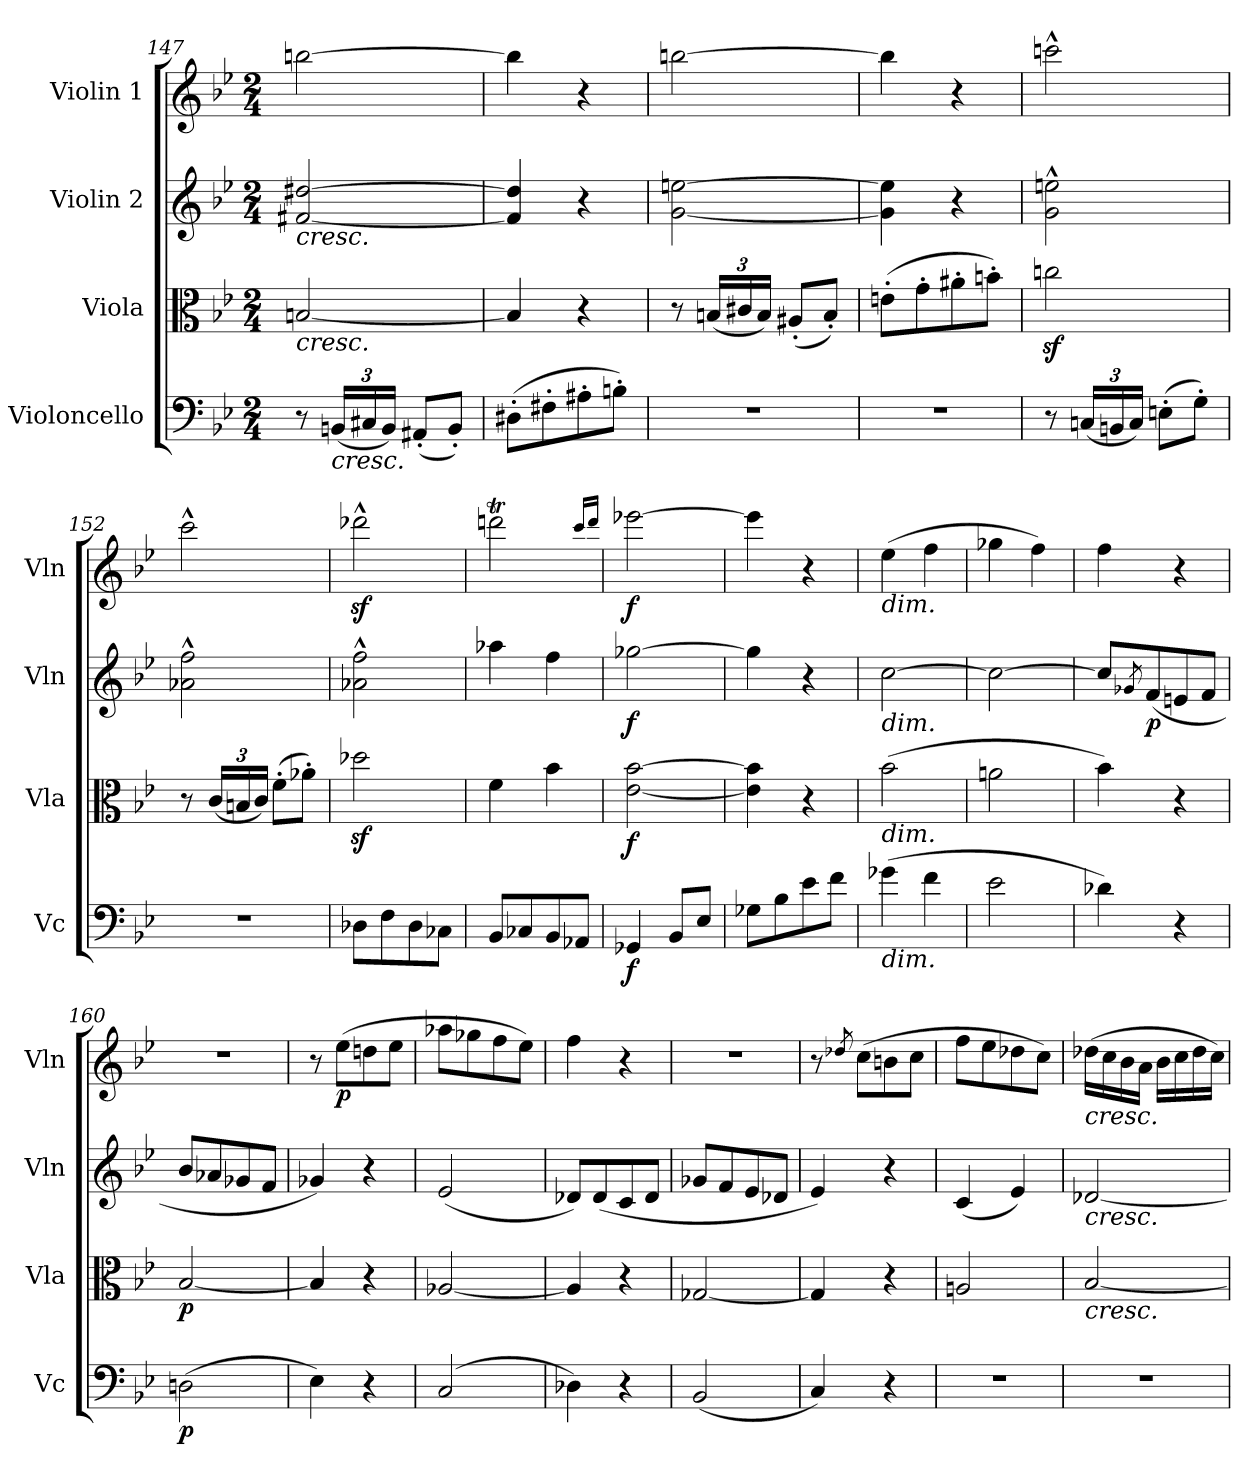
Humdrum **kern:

**kern	**dynam	**kern	**dynam	**kern	**dynam	**kern	**dynam
*part4	*part4	*part3	*part3	*part2	*part2	*part1	*part1
*staff4	*staff4	*staff3	*staff3	*staff2	*staff2	*staff1	*staff1
*I"Violoncello	*	*I"Viola	*	*I"Violin 2	*	*I"Violin 1	*
*I'Vc	*	*I'Vla	*	*I'Vln	*	*I'Vln	*
*clefF4	*	*clefC3	*	*clefG2	*	*clefG2	*
*k[b-e-]	*	*k[b-e-]	*	*k[b-e-]	*	*k[b-e-]	*
*M2/4	*	*M2/4	*	*M2/4	*	*M2/4	*
=147	=147	=147	=147	=147	=147	=147	=147
!	!	!	!	!LO:TX:b:i:t=cresc.	!	!	!
!	!	!LO:TX:b:i:t=cresc.	!	!	!	!	!
8r	.	[2Bn/	.	[2f#X/ [2dd#X/	.	[2bbn\	.
*Xbrackettup	*	*	*	*	*	*	*
!LO:TX:b:i:t=cresc.	!	!	!	!	!	!	!
(<24BBn/LL	.	.	.	.	.	.	.
24C#X/	.	.	.	.	.	.	.
24BB/JJ)	.	.	.	.	.	.	.
(<8AA#X'/L	.	.	.	.	.	.	.
8BB'/J)	.	.	.	.	.	.	.
!!LO:LB:g=z
=148	=148	=148	=148	=148	=148	=148	=148
(>8D#X'\L	.	4B/]	.	4f#/] 4dd#/]	.	4bb\]	.
8F#X'\	.	.	.	.	.	.	.
8A#X'\	.	4r	.	4r	.	4r	.
8Bn'\J)	.	.	.	.	.	.	.
=149	=149	=149	=149	=149	=149	=149	=149
2r	.	8r	.	[2g\ [2een\	.	[2bbn\	.
*	*	*Xbrackettup	*	*	*	*	*
.	.	(<24Bn/LL	.	.	.	.	.
.	.	24c#X/	.	.	.	.	.
.	.	24B/JJ)	.	.	.	.	.
.	.	(<8A#X'/L	.	.	.	.	.
.	.	8B'/J)	.	.	.	.	.
=150	=150	=150	=150	=150	=150	=150	=150
2r	.	(>8en'\L	.	4g\] 4ee\]	.	4bb\]	.
.	.	8g'\	.	.	.	.	.
.	.	8a#X'\	.	4r	.	4r	.
.	.	8bn'\J)	.	.	.	.	.
=151	=151	=151	=151	=151	=151	=151	=151
8r	.	2ccnz<\	.	2g\^^ 2een\^^	.	2cccn^^\	.
(<24Cn/LL	.	.	.	.	.	.	.
24BBn/	.	.	.	.	.	.	.
24C/JJ)	.	.	.	.	.	.	.
(>8En'\L	.	.	.	.	.	.	.
8G'\J)	.	.	.	.	.	.	.
=152	=152	=152	=152	=152	=152	=152	=152
2r	.	8r	.	2a-X\^^ 2ff\^^	.	2ccc^^\	.
.	.	(<24c/LL	.	.	.	.	.
.	.	24Bn/	.	.	.	.	.
.	.	24c/JJ)	.	.	.	.	.
.	.	(>8f'\L	.	.	.	.	.
.	.	8a-X'\J)	.	.	.	.	.
=153	=153	=153	=153	=153	=153	=153	=153
8D-X\L	.	2dd-Xz<\	.	2a-X\^^ 2ff\^^	.	2ddd-Xz<^^\	.
8F\	.	.	.	.	.	.	.
8D-\	.	.	.	.	.	.	.
8C-X\J	.	.	.	.	.	.	.
=154	=154	=154	=154	=154	=154	=154	=154
8BB-/L	.	4f\	.	4aa-X\	.	2dddnt\	.
8C-X/	.	.	.	.	.	.	.
8BB-/	.	4b-\	.	4ff\	.	.	.
8AA-X/J	.	.	.	.	.	.	.
.	.	.	.	.	.	16qccc/LL	.
.	.	.	.	.	.	16qddd/JJ	.
=155	=155	=155	=155	=155	=155	=155	=155
!	!LO:DY:b	!	!LO:DY:b	!	!LO:DY:b	!	!LO:DY:b
4GG-X/	f	[2e-\ [2b-\	f	[2gg-X\	f	[2eee-X\	f
8BB-/L	.	.	.	.	.	.	.
8E-/J	.	.	.	.	.	.	.
=156	=156	=156	=156	=156	=156	=156	=156
8G-X\L	.	4e-\] 4b-\]	.	4gg-\]	.	4eee-\]	.
8B-\	.	.	.	.	.	.	.
8e-\	.	4r	.	4r	.	4r	.
8f\J	.	.	.	.	.	.	.
=157	=157	=157	=157	=157	=157	=157	=157
!	!	!	!	!	!	!LO:TX:b:i:t=dim.	!
!	!	!	!	!LO:TX:b:i:t=dim.	!	!	!
!	!	!LO:TX:b:i:t=dim.	!	!	!	!	!
!LO:TX:b:i:t=dim.	!	!	!	!	!	!	!
(>4g-X\	.	(>2b-\	.	[2cc\	.	(>4ee-\	.
4f\	.	.	.	.	.	4ff\	.
=158	=158	=158	=158	=158	=158	=158	=158
2e-\	.	2an\	.	2cc\_	.	4gg-X\	.
.	.	.	.	.	.	4ff\)	.
=159	=159	=159	=159	=159	=159	=159	=159
4d-X\)	.	4b-\)	.	8cc/L]	.	4ff\	.
.	.	.	.	8qg-X/	.	.	.
!	!	!	!	!	!LO:DY:b	!	!
.	.	.	.	(>8f/	p	.	.
4r	.	4r	.	8en/	.	4r	.
.	.	.	.	8f/J	.	.	.
=160	=160	=160	=160	=160	=160	=160	=160
!	!LO:DY:b	!	!LO:DY:b	!	!	!	!
(>2Dn\	p	[2B-/	p	8b-/L	.	2r	.
.	.	.	.	8a-X/	.	.	.
.	.	.	.	8g-X/	.	.	.
.	.	.	.	8f/J	.	.	.
=161	=161	=161	=161	=161	=161	=161	=161
4E-\)	.	4B-/]	.	4g-X/)	.	8r	.
!	!	!	!	!	!	!	!LO:DY:b
.	.	.	.	.	.	(>8ee-\L	p
4r	.	4r	.	4r	.	8ddn\	.
.	.	.	.	.	.	8ee-\J	.
!!LO:LB:g=z
=162	=162	=162	=162	=162	=162	=162	=162
(<2C/	.	[2A-X/	.	(<2e-/	.	8aa-X\L	.
.	.	.	.	.	.	8gg-X\	.
.	.	.	.	.	.	8ff\	.
.	.	.	.	.	.	8ee-\J)	.
=163	=163	=163	=163	=163	=163	=163	=163
4D-X\)	.	4A-/]	.	8d-X/L)	.	4ff\	.
.	.	.	.	(>8d-/	.	.	.
4r	.	4r	.	8c/	.	4r	.
.	.	.	.	8d-/J	.	.	.
=164	=164	=164	=164	=164	=164	=164	=164
(<2BB-/	.	[2G-X/	.	8g-X/L	.	2r	.
.	.	.	.	8f/	.	.	.
.	.	.	.	8e-/	.	.	.
.	.	.	.	8d-X/J	.	.	.
=165	=165	=165	=165	=165	=165	=165	=165
4C/)	.	4G-/]	.	4e-/)	.	8r	.
.	.	.	.	.	.	8qdd-X/	.
.	.	.	.	.	.	(>8cc\L	.
4r	.	4r	.	4r	.	8bn\	.
.	.	.	.	.	.	8cc\J	.
=166	=166	=166	=166	=166	=166	=166	=166
2r	.	2An/	.	(<4c/	.	8ff\L	.
.	.	.	.	.	.	8ee-\	.
.	.	.	.	4e-/)	.	8dd-X\	.
.	.	.	.	.	.	8cc\J)	.
=167	=167	=167	=167	=167	=167	=167	=167
!	!	!	!	!	!	!LO:TX:b:i:t=cresc.	!
!	!	!	!	!LO:TX:b:i:t=cresc.	!	!	!
!	!	!LO:TX:b:i:t=cresc.	!	!	!	!	!
2r	.	[2B-/	.	[2d-X/	.	(>16dd-X\LL	.
.	.	.	.	.	.	16cc\	.
.	.	.	.	.	.	16b-\	.
.	.	.	.	.	.	16a\JJ	.
.	.	.	.	.	.	16b-\LL	.
.	.	.	.	.	.	16cc\	.
.	.	.	.	.	.	16dd-\	.
.	.	.	.	.	.	16cc\JJ)	.
=	=	=	=	=	=	=	=
*-	*-	*-	*-	*-	*-	*-	*-
